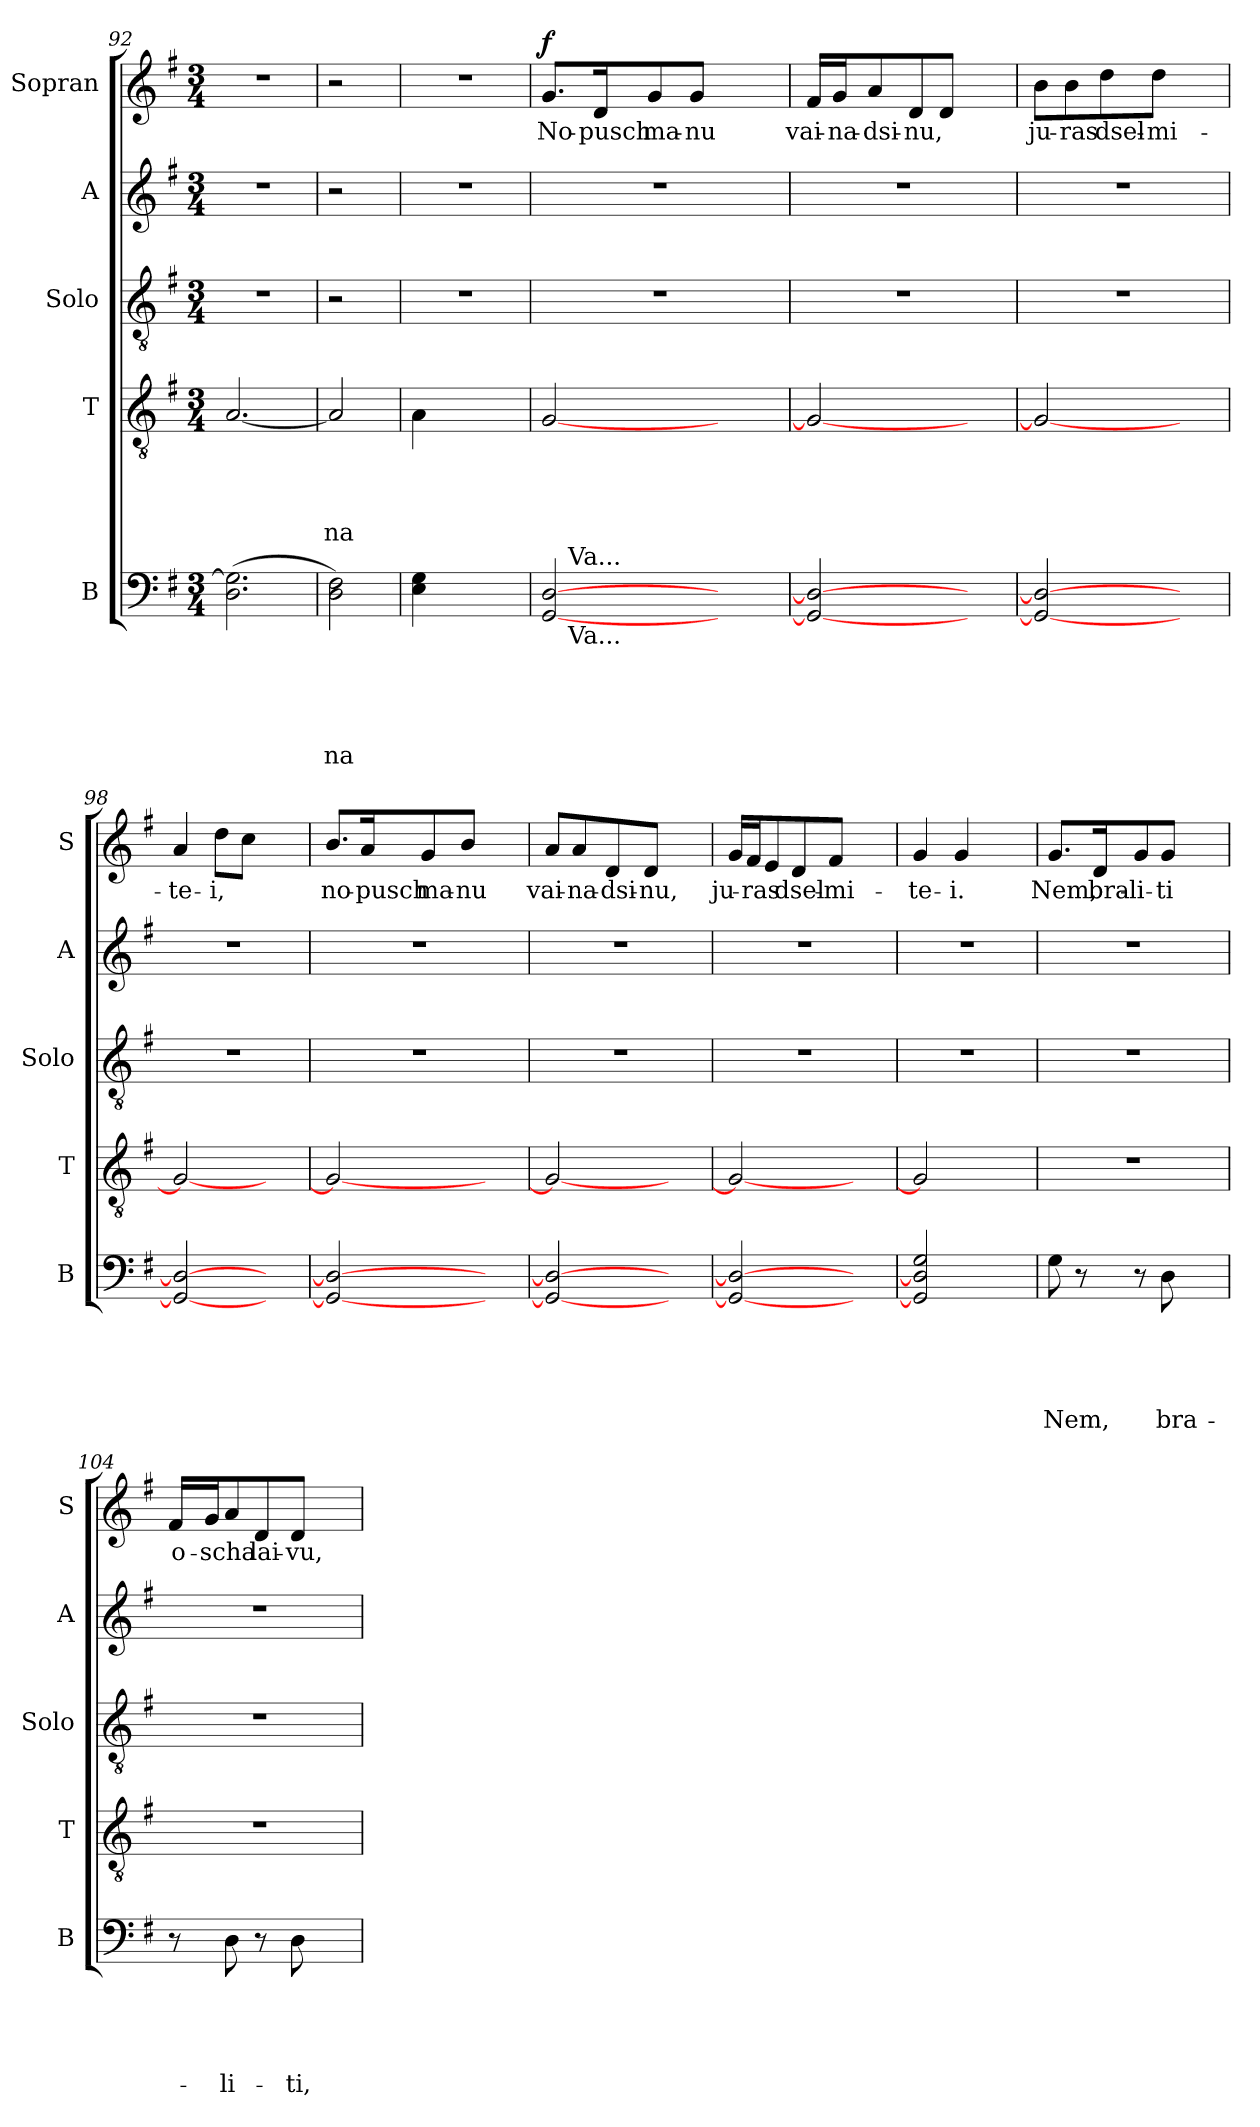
**kern	**text	**text	**text	**text	**text	**kern	**text	**text	**text	**text	**kern	**kern	**kern	**text	**dynam
*part5	*part5	*part5	*part5	*part5	*part5	*part4	*part4	*part4	*part4	*part4	*part3	*part2	*part1	*part1	*part1
*staff5	*staff5	*staff5	*staff5	*staff5	*staff5	*staff4	*staff4	*staff4	*staff4	*staff4	*staff3	*staff2	*staff1	*staff1	*staff1
*I"B	*	*	*	*	*	*I"T	*	*	*	*	*I"Solo	*I"A	*I"Sopran	*	*
*I'B	*	*	*	*	*	*I'T	*	*	*	*	*I'Solo	*I'A	*I'S	*	*
*clefF4	*	*	*	*	*	*clefGv2	*	*	*	*	*clefGv2	*clefG2	*clefG2	*	*
*k[f#]	*	*	*	*	*	*k[f#]	*	*	*	*	*k[f#]	*k[f#]	*k[f#]	*	*
*G:	*	*	*	*	*	*G:	*	*	*	*	*G:	*G:	*G:	*	*
*M3/4	*	*	*	*	*	*M3/4	*	*	*	*	*M3/4	*M3/4	*M3/4	*	*
=92	=92	=92	=92	=92	=92	=92	=92	=92	=92	=92	=92	=92	=92	=92	=92
(2.D\ 2.G\]	.	.	.	.	.	[<2.A/	.	.	.	.	2.r	2.r	2.r	.	.
=93	=93	=93	=93	=93	=93	=93	=93	=93	=93	=93	=93	=93	=93	=93	=93
!	!	!	!	!	!LO:LY:b	!	!	!	!	!LO:LY:b	!	!	!	!	!
2D\ 2F#\)	.	.	.	.	na	2A/]	.	.	.	na	2r	2r	2r	.	.
=94	=94	=94	=94	=94	=94	=94	=94	=94	=94	=94	=94	=94	=94	=94	=94
4E\ 4G\	.	.	.	.	.	4A\	.	.	.	.	2.r	2.r	2.r	.	.
2ryy	.	.	.	.	.	2ryy	.	.	.	.	.	.	.	.	.
!!LO:PB:g=z
=95!	=95!	=95!	=95!	=95!	=95!	=95!	=95!	=95!	=95!	=95!	=95!	=95!	=95!	=95!	=95!
!	!	!	!	!	!	!	!	!	!	!	!	!	!	!LO:LY:b	!LO:DY:b
*^	*	*	*	*	*	*	*	*	*	*	*	*	*	*	*
[<2GG/ [>2D/	16.ryy	.	.	.	.	.	[<2G/	.	.	.	.	2.r	2.r	8.g/L	No-	f
!	!LO:TX:b:t=Va...	!	!	!	!	!	!	!	!	!	!	!	!	!	!	!
!	!LO:TX:a:t=Va...	!	!	!	!	!	!	!	!	!	!	!	!	!	!	!
.	2ryy	.	.	.	.	.	.	.	.	.	.	.	.	.	.	.
!	!	!	!	!	!	!	!	!	!	!	!	!	!	!	!LO:LY:b	!
.	.	.	.	.	.	.	.	.	.	.	.	.	.	16d/k	-pusch	.
!	!	!	!	!	!	!	!	!	!	!	!	!	!	!	!LO:LY:b	!
.	.	.	.	.	.	.	.	.	.	.	.	.	.	8g/	ma-	.
!	!	!	!	!	!	!	!	!	!	!	!	!	!	!	!LO:LY:b:rj	!
.	.	.	.	.	.	.	.	.	.	.	.	.	.	8g/J	-nu	.
4ryy	.	.	.	.	.	.	4ryy	.	.	.	.	.	.	4ryy	.	.
.	8ryy	.	.	.	.	.	.	.	.	.	.	.	.	.	.	.
.	32ryy	.	.	.	.	.	.	.	.	.	.	.	.	.	.	.
=96	=96	=96	=96	=96	=96	=96	=96	=96	=96	=96	=96	=96	=96	=96	=96	=96
!	!	!	!	!	!	!	!	!	!	!	!	!	!	!	!LO:LY:b	!
*v	*v	*	*	*	*	*	*	*	*	*	*	*	*	*	*	*
2GG/_ 2D/_	.	.	.	.	.	2G/_	.	.	.	.	2.r	2.r	16f#/LL	vai-	.
!	!	!	!	!	!	!	!	!	!	!	!	!	!	!LO:LY:b	!
.	.	.	.	.	.	.	.	.	.	.	.	.	16g/J	-na-	.
!	!	!	!	!	!	!	!	!	!	!	!	!	!	!LO:LY:b	!
.	.	.	.	.	.	.	.	.	.	.	.	.	8a/	-dsi-	.
!	!	!	!	!	!	!	!	!	!	!	!	!	!	!LO:LY:b	!
.	.	.	.	.	.	.	.	.	.	.	.	.	8d/	-nu,	.
.	.	.	.	.	.	.	.	.	.	.	.	.	8d/J	.	.
4ryy	.	.	.	.	.	4ryy	.	.	.	.	.	.	4ryy	.	.
=97	=97	=97	=97	=97	=97	=97	=97	=97	=97	=97	=97	=97	=97	=97	=97
!	!	!	!	!	!	!	!	!	!	!	!	!	!	!LO:LY:b	!
2GG/_ 2D/_	.	.	.	.	.	2G/_	.	.	.	.	2.r	2.r	8b\L	ju-	.
!	!	!	!	!	!	!	!	!	!	!	!	!	!	!LO:LY:b:rj	!
.	.	.	.	.	.	.	.	.	.	.	.	.	8b\	-ras	.
!	!	!	!	!	!	!	!	!	!	!	!	!	!	!LO:LY:b	!
.	.	.	.	.	.	.	.	.	.	.	.	.	8dd\	dsel-	.
!	!	!	!	!	!	!	!	!	!	!	!	!	!	!LO:LY:b:rj	!
.	.	.	.	.	.	.	.	.	.	.	.	.	8dd\J	-mi-	.
4ryy	.	.	.	.	.	4ryy	.	.	.	.	.	.	4ryy	.	.
=98	=98	=98	=98	=98	=98	=98	=98	=98	=98	=98	=98	=98	=98	=98	=98
!	!	!	!	!	!	!	!	!	!	!	!	!	!	!LO:LY:b	!
2GG/_ 2D/_	.	.	.	.	.	2G/_	.	.	.	.	2.r	2.r	4a/	-te-	.
!	!	!	!	!	!	!	!	!	!	!	!	!	!	!LO:LY:b	!
.	.	.	.	.	.	.	.	.	.	.	.	.	8dd\L	-i,	.
.	.	.	.	.	.	.	.	.	.	.	.	.	8cc\J	.	.
4ryy	.	.	.	.	.	4ryy	.	.	.	.	.	.	4ryy	.	.
=99	=99	=99	=99	=99	=99	=99	=99	=99	=99	=99	=99	=99	=99	=99	=99
!	!	!	!	!	!	!	!	!	!	!	!	!	!	!LO:LY:b	!
2GG/_ 2D/_	.	.	.	.	.	2G/_	.	.	.	.	2.r	2.r	8.b/L	no-	.
!	!	!	!	!	!	!	!	!	!	!	!	!	!	!LO:LY:b	!
.	.	.	.	.	.	.	.	.	.	.	.	.	16a/k	-pusch	.
!	!	!	!	!	!	!	!	!	!	!	!	!	!	!LO:LY:b	!
.	.	.	.	.	.	.	.	.	.	.	.	.	8g/	ma-	.
!	!	!	!	!	!	!	!	!	!	!	!	!	!	!LO:LY:b:rj	!
.	.	.	.	.	.	.	.	.	.	.	.	.	8b/J	-nu	.
4ryy	.	.	.	.	.	4ryy	.	.	.	.	.	.	4ryy	.	.
=100	=100	=100	=100	=100	=100	=100	=100	=100	=100	=100	=100	=100	=100	=100	=100
!	!	!	!	!	!	!	!	!	!	!	!	!	!	!LO:LY:b	!
2GG/_ 2D/_	.	.	.	.	.	2G/_	.	.	.	.	2.r	2.r	8a/L	vai-	.
!	!	!	!	!	!	!	!	!	!	!	!	!	!	!LO:LY:b	!
.	.	.	.	.	.	.	.	.	.	.	.	.	8a/	-na-	.
!	!	!	!	!	!	!	!	!	!	!	!	!	!	!LO:LY:b	!
.	.	.	.	.	.	.	.	.	.	.	.	.	8d/	-dsi-	.
!	!	!	!	!	!	!	!	!	!	!	!	!	!	!LO:LY:b:rj	!
.	.	.	.	.	.	.	.	.	.	.	.	.	8d/J	-nu,	.
4ryy	.	.	.	.	.	4ryy	.	.	.	.	.	.	4ryy	.	.
=101	=101	=101	=101	=101	=101	=101	=101	=101	=101	=101	=101	=101	=101	=101	=101
!	!	!	!	!	!	!	!	!	!	!	!	!	!	!LO:LY:b	!
2GG/_ 2D/_	.	.	.	.	.	2G/_	.	.	.	.	2.r	2.r	16g/LL	ju-	.
!	!	!	!	!	!	!	!	!	!	!	!	!	!	!LO:LY:b	!
.	.	.	.	.	.	.	.	.	.	.	.	.	16f#/J	-ras	.
.	.	.	.	.	.	.	.	.	.	.	.	.	8e/	.	.
!	!	!	!	!	!	!	!	!	!	!	!	!	!	!LO:LY:b	!
.	.	.	.	.	.	.	.	.	.	.	.	.	8d/	dsel-	.
!	!	!	!	!	!	!	!	!	!	!	!	!	!	!LO:LY:b:rj	!
.	.	.	.	.	.	.	.	.	.	.	.	.	8f#/J	-mi-	.
4ryy	.	.	.	.	.	4ryy	.	.	.	.	.	.	4ryy	.	.
=102	=102	=102	=102	=102	=102	=102	=102	=102	=102	=102	=102	=102	=102	=102	=102
!	!	!	!	!	!	!	!	!	!	!	!	!	!	!LO:LY:b	!
2GG/] 2D/] 2G/	.	.	.	.	.	2G/]	.	.	.	.	2.r	2.r	4g/	-te-	.
!	!	!	!	!	!	!	!	!	!	!	!	!	!	!LO:LY:b	!
.	.	.	.	.	.	.	.	.	.	.	.	.	4g/	-i.	.
4ryy	.	.	.	.	.	4ryy	.	.	.	.	.	.	4ryy	.	.
!!LO:LB:g=z
=103	=103	=103	=103	=103	=103	=103	=103	=103	=103	=103	=103	=103	=103	=103	=103
!	!	!	!	!	!LO:LY:b	!	!	!	!	!	!	!	!	!LO:LY:b	!
8G\	.	.	.	.	Nem,	2.r	.	.	.	.	2.r	2.r	8.g/L	Nem,	.
8r	.	.	.	.	.	.	.	.	.	.	.	.	.	.	.
!	!	!	!	!	!	!	!	!	!	!	!	!	!	!LO:LY:b	!
.	.	.	.	.	.	.	.	.	.	.	.	.	16d/k	bra-	.
!	!	!	!	!	!	!	!	!	!	!	!	!	!	!LO:LY:b:rj	!
8r	.	.	.	.	.	.	.	.	.	.	.	.	8g/	-li-	.
!	!	!	!	!	!LO:LY:b	!	!	!	!	!	!	!	!	!LO:LY:b:rj	!
8D\	.	.	.	.	bra-	.	.	.	.	.	.	.	8g/J	-ti	.
4ryy	.	.	.	.	.	.	.	.	.	.	.	.	4ryy	.	.
=104	=104	=104	=104	=104	=104	=104	=104	=104	=104	=104	=104	=104	=104	=104	=104
!	!	!	!	!	!	!	!	!	!	!	!	!	!	!LO:LY:b	!
8r	.	.	.	.	.	2.r	.	.	.	.	2.r	2.r	16f#/LL	o-	.
!	!	!	!	!	!	!	!	!	!	!	!	!	!	!LO:LY:b	!
.	.	.	.	.	.	.	.	.	.	.	.	.	16g/J	-scha	.
!	!	!	!	!	!LO:LY:b	!	!	!	!	!	!	!	!	!	!
8D\	.	.	.	.	-li-	.	.	.	.	.	.	.	8a/	.	.
!	!	!	!	!	!	!	!	!	!	!	!	!	!	!LO:LY:b	!
8r	.	.	.	.	.	.	.	.	.	.	.	.	8d/	lai-	.
!	!	!	!	!	!LO:LY:b	!	!	!	!	!	!	!	!	!LO:LY:b	!
8D\	.	.	.	.	-ti,	.	.	.	.	.	.	.	8d/J	-vu,	.
4ryy	.	.	.	.	.	.	.	.	.	.	.	.	4ryy	.	.
=	=	=	=	=	=	=	=	=	=	=	=	=	=	=	=
*-	*-	*-	*-	*-	*-	*-	*-	*-	*-	*-	*-	*-	*-	*-	*-
